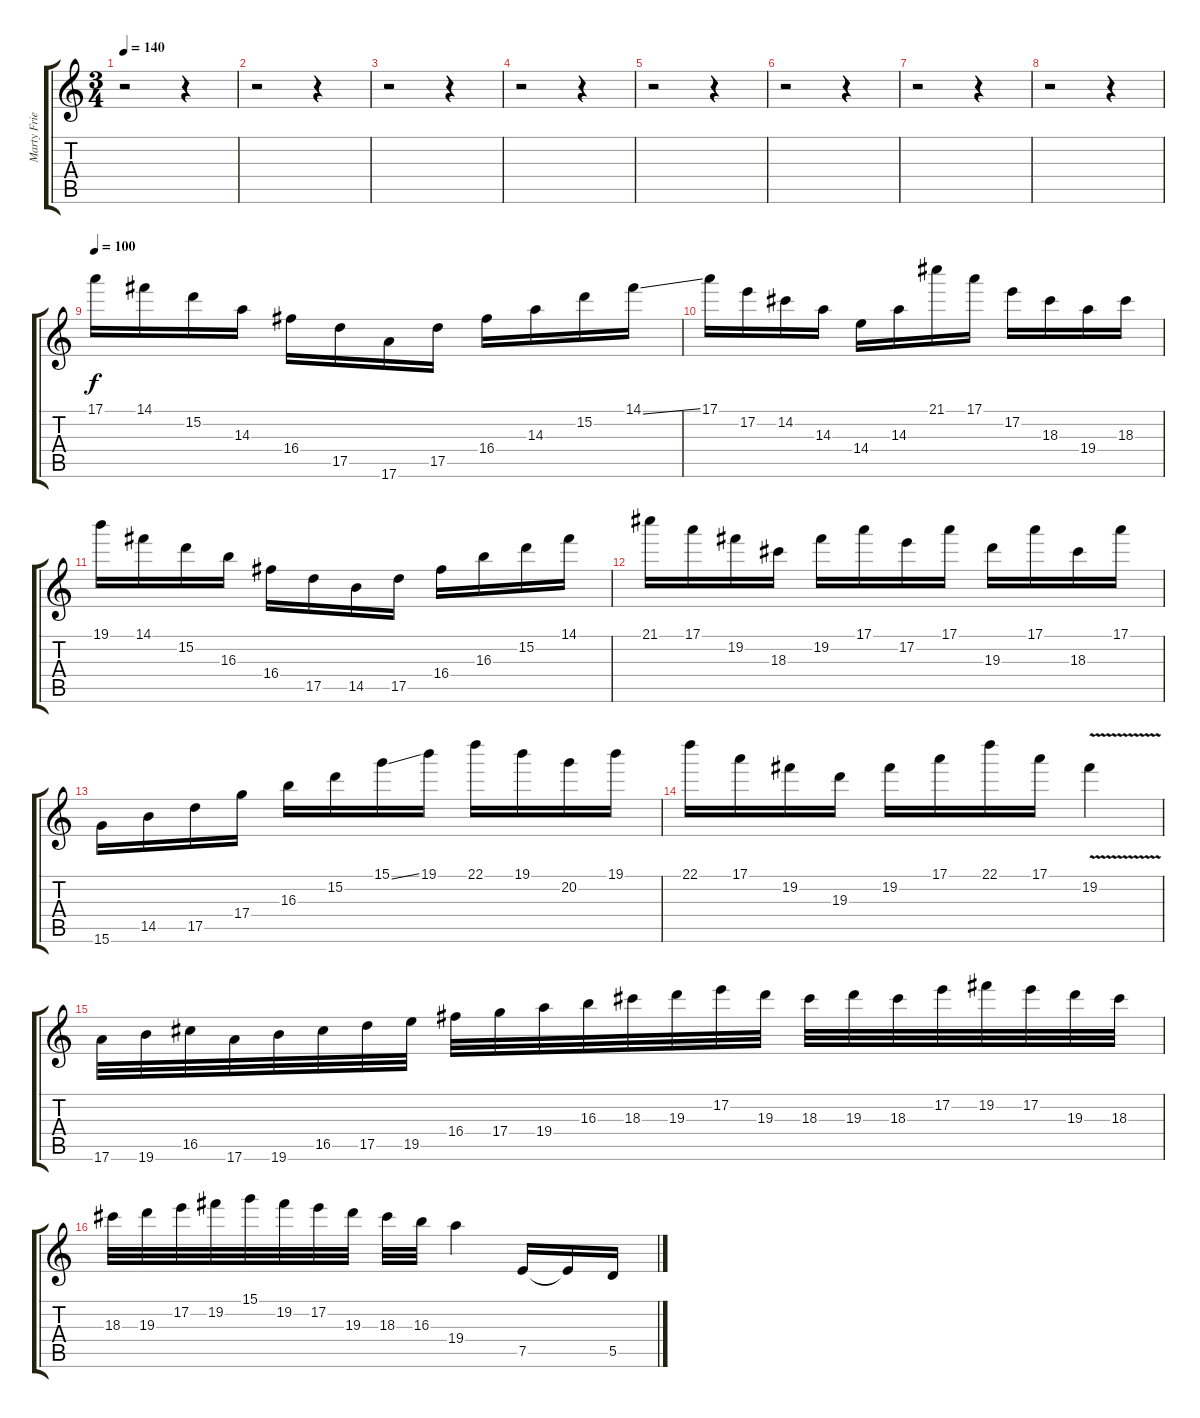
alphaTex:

\track ("Marty Friedman" "Marty Frie") {instrument overdrivenguitar}
\staff {score tabs}
\tuning (E4 B3 G3 D3 A2 E2) {hide}
\ts (3 4)
\tempo 140
\clef g2
\ks c
r.2{dy f} r.4 |
r.2 r.4 |
r.2 r.4 |
r.2 r.4 |
r.2 r.4 |
r.2 r.4 |
r.2 r.4 |
r.2 r.4 |
\tempo 100
17.1.16 14.1.16 15.2.16 14.3.16 16.4.16 17.5.16 17.6.16 17.5.16 16.4.16 14.3.16 15.2.16 14.1{ss}.16 |
17.1.16 17.2.16 14.2.16 14.3.16 14.4.16 14.3.16 21.1.16 17.1.16 17.2.16 18.3.16 19.4.16 18.3.16 |
19.1.16 14.1.16 15.2.16 16.3.16 16.4.16 17.5.16 14.5.16 17.5.16 16.4.16 16.3.16 15.2.16 14.1.16 |
21.1.16 17.1.16 19.2.16 18.3.16 19.2.16 17.1.16 17.2.16 17.1.16 19.3.16 17.1.16 18.3.16 17.1.16 |
15.6.16 14.5.16 17.5.16 17.4.16 16.3.16 15.2.16 15.1{ss}.16 19.1.16 22.1.16 19.1.16 20.2.16 19.1.16 |
22.1.16 17.1.16 19.2.16 19.3.16 19.2.16 17.1.16 22.1.16 17.1.16 19.2{v}.4 |
17.6.32 19.6.32 16.5.32 17.6.32 19.6.32 16.5.32 17.5.32 19.5.32 16.4.32 17.4.32 19.4.32 16.3.32 18.3.32 19.3.32 17.2.32 19.3.32 18.3.32 19.3.32 18.3.32 17.2.32 19.2.32 17.2.32 19.3.32 18.3.32 |
18.3.32 19.3.32 17.2.32 19.2.32 15.1.32 19.2.32 17.2.32 19.3.32 18.3.32 16.3.32 19.4.4 7.5.16 7.5{t}.16 5.5.16
